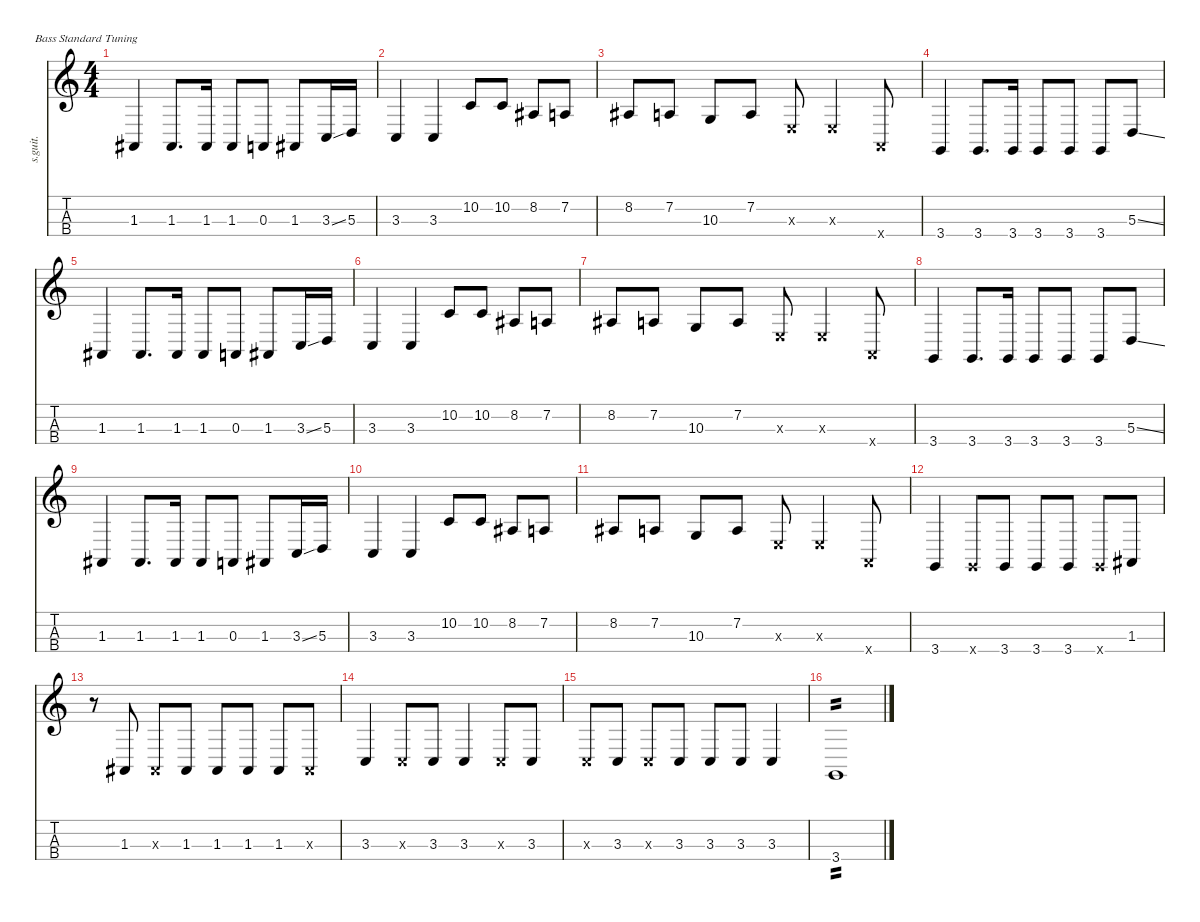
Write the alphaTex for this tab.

\defaultSystemsLayout 4
\hideDynamics
\bracketExtendMode nobrackets
\track ("Ed King (Bass Guitar)" "s.guit.") {instrument electricbasspick}
\staff {score tabs}
\tuning (G2 D2 A1 E1)
\ts (4 4)
\tempo (150 hide)
\clef g2
\ks c
1.3{acc #}.4{lyrics (0 "") lyrics (1 "") lyrics (2 "") lyrics (3 "") lyrics (4 "") dy f} 1.3{acc #}.8{d lyrics (0 "") lyrics (1 "") lyrics (2 "") lyrics (3 "") lyrics (4 "")} 1.3{acc #}.16{lyrics (0 "") lyrics (1 "") lyrics (2 "") lyrics (3 "") lyrics (4 "")} 1.3{acc #}.8{lyrics (0 "") lyrics (1 "") lyrics (2 "") lyrics (3 "") lyrics (4 "")} 0.3.8{lyrics (0 "") lyrics (1 "") lyrics (2 "") lyrics (3 "") lyrics (4 "")} 1.3{acc #}.8{lyrics (0 "") lyrics (1 "") lyrics (2 "") lyrics (3 "") lyrics (4 "")} 3.3{ss}.16{lyrics (0 "") lyrics (1 "") lyrics (2 "") lyrics (3 "") lyrics (4 "")} 5.3.16{lyrics (0 "") lyrics (1 "") lyrics (2 "") lyrics (3 "") lyrics (4 "")} |
3.3.4{lyrics (0 "") lyrics (1 "") lyrics (2 "") lyrics (3 "") lyrics (4 "")} 3.3.4{lyrics (0 "") lyrics (1 "") lyrics (2 "") lyrics (3 "") lyrics (4 "")} 10.2.8{lyrics (0 "") lyrics (1 "") lyrics (2 "") lyrics (3 "") lyrics (4 "")} 10.2.8{lyrics (0 "") lyrics (1 "") lyrics (2 "") lyrics (3 "") lyrics (4 "")} 8.2{acc #}.8{lyrics (0 "") lyrics (1 "") lyrics (2 "") lyrics (3 "") lyrics (4 "")} 7.2.8{lyrics (0 "") lyrics (1 "") lyrics (2 "") lyrics (3 "") lyrics (4 "")} |
8.2{acc #}.8{lyrics (0 "") lyrics (1 "") lyrics (2 "") lyrics (3 "") lyrics (4 "")} 7.2.8{lyrics (0 "") lyrics (1 "") lyrics (2 "") lyrics (3 "") lyrics (4 "")} 10.3.8{lyrics (0 "") lyrics (1 "") lyrics (2 "") lyrics (3 "") lyrics (4 "")} 7.2.8{lyrics (0 "") lyrics (1 "") lyrics (2 "") lyrics (3 "") lyrics (4 "")} 7.3{x}.8{lyrics (0 "") lyrics (1 "") lyrics (2 "") lyrics (3 "") lyrics (4 "")} 7.3{x}.4{lyrics (0 "") lyrics (1 "") lyrics (2 "") lyrics (3 "") lyrics (4 "")} 5.4{x}.8{lyrics (0 "") lyrics (1 "") lyrics (2 "") lyrics (3 "") lyrics (4 "")} |
3.4.4{lyrics (0 "") lyrics (1 "") lyrics (2 "") lyrics (3 "") lyrics (4 "")} 3.4.8{d lyrics (0 "") lyrics (1 "") lyrics (2 "") lyrics (3 "") lyrics (4 "")} 3.4.16{lyrics (0 "") lyrics (1 "") lyrics (2 "") lyrics (3 "") lyrics (4 "")} 3.4.8{lyrics (0 "") lyrics (1 "") lyrics (2 "") lyrics (3 "") lyrics (4 "")} 3.4.8{lyrics (0 "") lyrics (1 "") lyrics (2 "") lyrics (3 "") lyrics (4 "")} 3.4.8{lyrics (0 "") lyrics (1 "") lyrics (2 "") lyrics (3 "") lyrics (4 "")} 5.3{ss}.8{lyrics (0 "") lyrics (1 "") lyrics (2 "") lyrics (3 "") lyrics (4 "")} |
1.3{acc #}.4{lyrics (0 "") lyrics (1 "") lyrics (2 "") lyrics (3 "") lyrics (4 "")} 1.3{acc #}.8{d lyrics (0 "") lyrics (1 "") lyrics (2 "") lyrics (3 "") lyrics (4 "")} 1.3{acc #}.16{lyrics (0 "") lyrics (1 "") lyrics (2 "") lyrics (3 "") lyrics (4 "")} 1.3{acc #}.8{lyrics (0 "") lyrics (1 "") lyrics (2 "") lyrics (3 "") lyrics (4 "")} 0.3.8{lyrics (0 "") lyrics (1 "") lyrics (2 "") lyrics (3 "") lyrics (4 "")} 1.3{acc #}.8{lyrics (0 "") lyrics (1 "") lyrics (2 "") lyrics (3 "") lyrics (4 "")} 3.3{ss}.16{lyrics (0 "") lyrics (1 "") lyrics (2 "") lyrics (3 "") lyrics (4 "")} 5.3.16{lyrics (0 "") lyrics (1 "") lyrics (2 "") lyrics (3 "") lyrics (4 "")} |
3.3.4{lyrics (0 "") lyrics (1 "") lyrics (2 "") lyrics (3 "") lyrics (4 "")} 3.3.4{lyrics (0 "") lyrics (1 "") lyrics (2 "") lyrics (3 "") lyrics (4 "")} 10.2.8{lyrics (0 "") lyrics (1 "") lyrics (2 "") lyrics (3 "") lyrics (4 "")} 10.2.8{lyrics (0 "") lyrics (1 "") lyrics (2 "") lyrics (3 "") lyrics (4 "")} 8.2{acc #}.8{lyrics (0 "") lyrics (1 "") lyrics (2 "") lyrics (3 "") lyrics (4 "")} 7.2.8{lyrics (0 "") lyrics (1 "") lyrics (2 "") lyrics (3 "") lyrics (4 "")} |
8.2{acc #}.8{lyrics (0 "") lyrics (1 "") lyrics (2 "") lyrics (3 "") lyrics (4 "")} 7.2.8{lyrics (0 "") lyrics (1 "") lyrics (2 "") lyrics (3 "") lyrics (4 "")} 10.3.8{lyrics (0 "") lyrics (1 "") lyrics (2 "") lyrics (3 "") lyrics (4 "")} 7.2.8{lyrics (0 "") lyrics (1 "") lyrics (2 "") lyrics (3 "") lyrics (4 "")} 7.3{x}.8{lyrics (0 "") lyrics (1 "") lyrics (2 "") lyrics (3 "") lyrics (4 "")} 7.3{x}.4{lyrics (0 "") lyrics (1 "") lyrics (2 "") lyrics (3 "") lyrics (4 "")} 5.4{x}.8{lyrics (0 "") lyrics (1 "") lyrics (2 "") lyrics (3 "") lyrics (4 "")} |
3.4.4{lyrics (0 "") lyrics (1 "") lyrics (2 "") lyrics (3 "") lyrics (4 "")} 3.4.8{d lyrics (0 "") lyrics (1 "") lyrics (2 "") lyrics (3 "") lyrics (4 "")} 3.4.16{lyrics (0 "") lyrics (1 "") lyrics (2 "") lyrics (3 "") lyrics (4 "")} 3.4.8{lyrics (0 "") lyrics (1 "") lyrics (2 "") lyrics (3 "") lyrics (4 "")} 3.4.8{lyrics (0 "") lyrics (1 "") lyrics (2 "") lyrics (3 "") lyrics (4 "")} 3.4.8{lyrics (0 "") lyrics (1 "") lyrics (2 "") lyrics (3 "") lyrics (4 "")} 5.3{ss}.8{lyrics (0 "") lyrics (1 "") lyrics (2 "") lyrics (3 "") lyrics (4 "")} |
1.3{acc #}.4{lyrics (0 "") lyrics (1 "") lyrics (2 "") lyrics (3 "") lyrics (4 "")} 1.3{acc #}.8{d lyrics (0 "") lyrics (1 "") lyrics (2 "") lyrics (3 "") lyrics (4 "")} 1.3{acc #}.16{lyrics (0 "") lyrics (1 "") lyrics (2 "") lyrics (3 "") lyrics (4 "")} 1.3{acc #}.8{lyrics (0 "") lyrics (1 "") lyrics (2 "") lyrics (3 "") lyrics (4 "")} 0.3.8{lyrics (0 "") lyrics (1 "") lyrics (2 "") lyrics (3 "") lyrics (4 "")} 1.3{acc #}.8{lyrics (0 "") lyrics (1 "") lyrics (2 "") lyrics (3 "") lyrics (4 "")} 3.3{ss}.16{lyrics (0 "") lyrics (1 "") lyrics (2 "") lyrics (3 "") lyrics (4 "")} 5.3.16{lyrics (0 "") lyrics (1 "") lyrics (2 "") lyrics (3 "") lyrics (4 "")} |
3.3.4{lyrics (0 "") lyrics (1 "") lyrics (2 "") lyrics (3 "") lyrics (4 "")} 3.3.4{lyrics (0 "") lyrics (1 "") lyrics (2 "") lyrics (3 "") lyrics (4 "")} 10.2.8{lyrics (0 "") lyrics (1 "") lyrics (2 "") lyrics (3 "") lyrics (4 "")} 10.2.8{lyrics (0 "") lyrics (1 "") lyrics (2 "") lyrics (3 "") lyrics (4 "")} 8.2{acc #}.8{lyrics (0 "") lyrics (1 "") lyrics (2 "") lyrics (3 "") lyrics (4 "")} 7.2.8{lyrics (0 "") lyrics (1 "") lyrics (2 "") lyrics (3 "") lyrics (4 "")} |
8.2{acc #}.8{lyrics (0 "") lyrics (1 "") lyrics (2 "") lyrics (3 "") lyrics (4 "")} 7.2.8{lyrics (0 "") lyrics (1 "") lyrics (2 "") lyrics (3 "") lyrics (4 "")} 10.3.8{lyrics (0 "") lyrics (1 "") lyrics (2 "") lyrics (3 "") lyrics (4 "")} 7.2.8{lyrics (0 "") lyrics (1 "") lyrics (2 "") lyrics (3 "") lyrics (4 "")} 7.3{x}.8{lyrics (0 "") lyrics (1 "") lyrics (2 "") lyrics (3 "") lyrics (4 "")} 7.3{x}.4{lyrics (0 "") lyrics (1 "") lyrics (2 "") lyrics (3 "") lyrics (4 "")} 5.4{x}.8{lyrics (0 "") lyrics (1 "") lyrics (2 "") lyrics (3 "") lyrics (4 "")} |
3.4.4{lyrics (0 "") lyrics (1 "") lyrics (2 "") lyrics (3 "") lyrics (4 "")} 3.4{x}.8{lyrics (0 "") lyrics (1 "") lyrics (2 "") lyrics (3 "") lyrics (4 "")} 3.4.8{lyrics (0 "") lyrics (1 "") lyrics (2 "") lyrics (3 "") lyrics (4 "")} 3.4.8{lyrics (0 "") lyrics (1 "") lyrics (2 "") lyrics (3 "") lyrics (4 "")} 3.4.8{lyrics (0 "") lyrics (1 "") lyrics (2 "") lyrics (3 "") lyrics (4 "")} 3.4{x}.8{lyrics (0 "") lyrics (1 "") lyrics (2 "") lyrics (3 "") lyrics (4 "")} 1.3{acc #}.8{lyrics (0 "") lyrics (1 "") lyrics (2 "") lyrics (3 "") lyrics (4 "")} |
r.8 1.3{acc #}.8{lyrics (0 "") lyrics (1 "") lyrics (2 "") lyrics (3 "") lyrics (4 "")} 1.3{x acc #}.8{lyrics (0 "") lyrics (1 "") lyrics (2 "") lyrics (3 "") lyrics (4 "")} 1.3{acc #}.8{lyrics (0 "") lyrics (1 "") lyrics (2 "") lyrics (3 "") lyrics (4 "")} 1.3{acc #}.8{lyrics (0 "") lyrics (1 "") lyrics (2 "") lyrics (3 "") lyrics (4 "")} 1.3{acc #}.8{lyrics (0 "") lyrics (1 "") lyrics (2 "") lyrics (3 "") lyrics (4 "")} 1.3{acc #}.8{lyrics (0 "") lyrics (1 "") lyrics (2 "") lyrics (3 "") lyrics (4 "")} 1.3{x acc #}.8{lyrics (0 "") lyrics (1 "") lyrics (2 "") lyrics (3 "") lyrics (4 "")} |
3.3.4{lyrics (0 "") lyrics (1 "") lyrics (2 "") lyrics (3 "") lyrics (4 "")} 3.3{x}.8{lyrics (0 "") lyrics (1 "") lyrics (2 "") lyrics (3 "") lyrics (4 "")} 3.3.8{lyrics (0 "") lyrics (1 "") lyrics (2 "") lyrics (3 "") lyrics (4 "")} 3.3.4{lyrics (0 "") lyrics (1 "") lyrics (2 "") lyrics (3 "") lyrics (4 "")} 3.3{x}.8{lyrics (0 "") lyrics (1 "") lyrics (2 "") lyrics (3 "") lyrics (4 "")} 3.3.8{lyrics (0 "") lyrics (1 "") lyrics (2 "") lyrics (3 "") lyrics (4 "")} |
3.3{x}.8{lyrics (0 "") lyrics (1 "") lyrics (2 "") lyrics (3 "") lyrics (4 "")} 3.3.8{lyrics (0 "") lyrics (1 "") lyrics (2 "") lyrics (3 "") lyrics (4 "")} 3.3{x}.8{lyrics (0 "") lyrics (1 "") lyrics (2 "") lyrics (3 "") lyrics (4 "")} 3.3.8{lyrics (0 "") lyrics (1 "") lyrics (2 "") lyrics (3 "") lyrics (4 "")} 3.3.8{lyrics (0 "") lyrics (1 "") lyrics (2 "") lyrics (3 "") lyrics (4 "")} 3.3.8{lyrics (0 "") lyrics (1 "") lyrics (2 "") lyrics (3 "") lyrics (4 "")} 3.3.4{lyrics (0 "") lyrics (1 "") lyrics (2 "") lyrics (3 "") lyrics (4 "")} |
\tempo (120 hide)
3.4.1{lyrics (0 "") lyrics (1 "") lyrics (2 "") lyrics (3 "") lyrics (4 "") tp 2}
